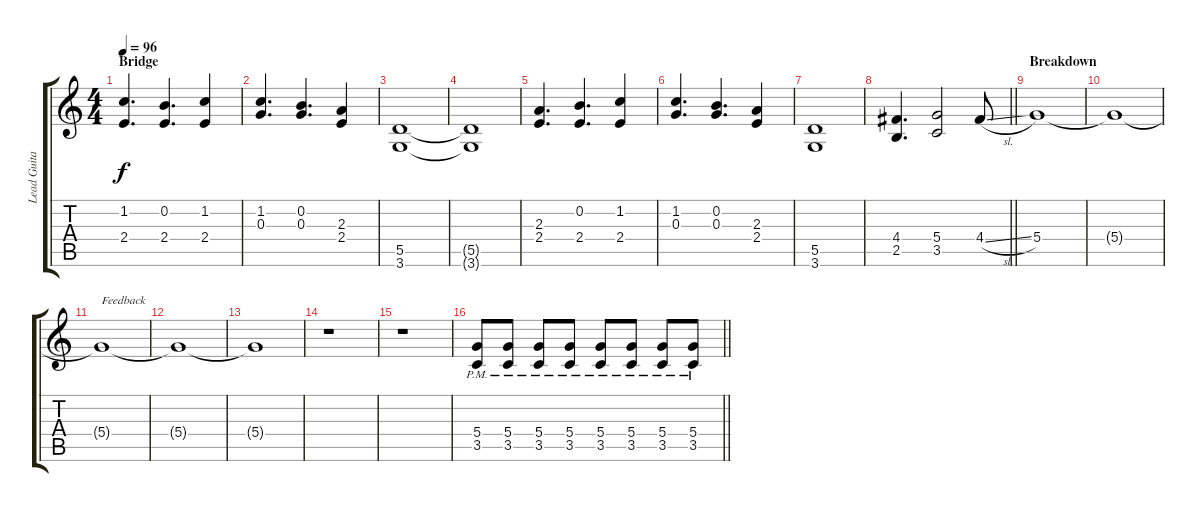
\track ("Lead Guitar" "Lead Guita") {instrument overdrivenguitar}
\staff {score tabs}
\tuning (E4 B3 G3 D3 A2 E2) {hide}
\ts (4 4)
\section ("" "Bridge")
\tempo 96
\clef g2
\ks c
(1.2 2.4).4{d dy f} (0.2 2.4).4{d} (1.2 2.4).4 |
(1.2 0.3).4{d} (0.2 0.3).4{d} (2.3 2.4).4 |
(5.5 3.6).1 |
(5.5{t} 3.6{t}).1 |
(2.3 2.4).4{d} (0.2 2.4).4{d} (1.2 2.4).4 |
(1.2 0.3).4{d} (0.2 0.3).4{d} (2.3 2.4).4 |
(5.5 3.6).1 |
\barLineRight lightlight
(4.4 2.5).4{d} (5.4 3.5).2 4.4{sl}.8 |
\section ("" "Breakdown")
5.4.1 |
5.4{t}.1 |
5.4{t}.1{txt "Feedback"} |
5.4{t}.1 |
5.4{t}.1 |
r.1 |
r.1 |
\barLineRight lightlight
(5.4{pm} 3.5).8 (5.4{pm} 3.5).8 (5.4{pm} 3.5).8 (5.4{pm} 3.5).8 (5.4{pm} 3.5).8 (5.4{pm} 3.5).8 (5.4{pm} 3.5).8 (5.4{pm} 3.5).8
